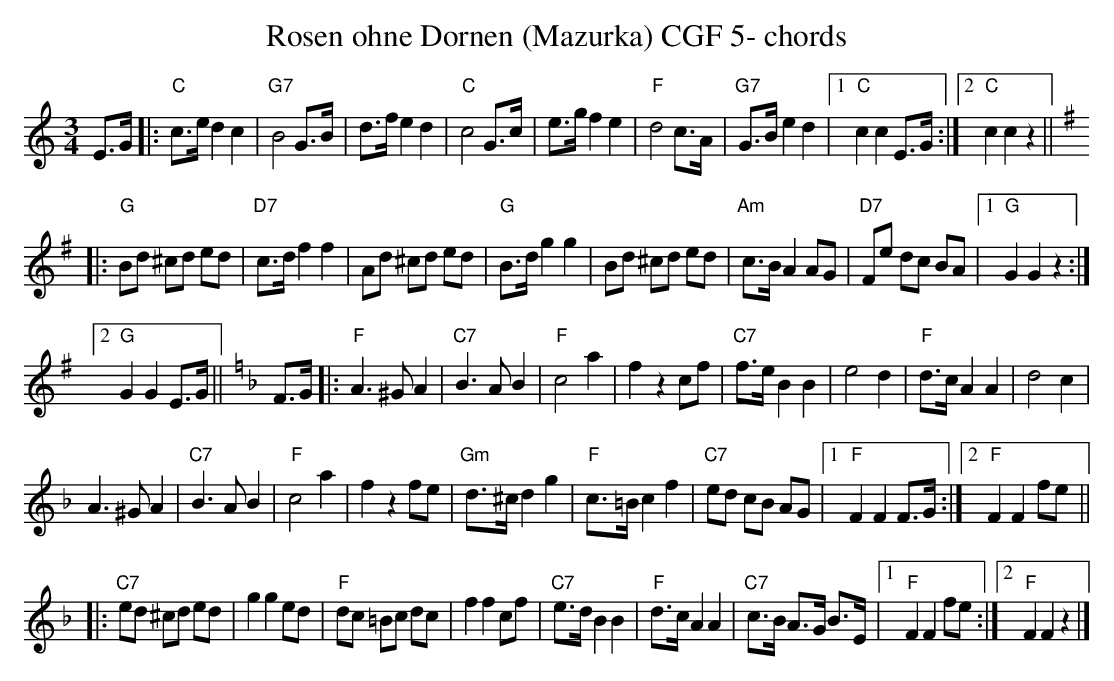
X:1
T:Rosen ohne Dornen (Mazurka) CGF 5- chords
M:3/4
L:1/8
K:Cmaj%%MIDI gchordon
E>G |: "C"c>e d2c2 | "G7"B4 G>B | d>f e2d2 | "C"c4 G>c | e>g f2e2 | "F"d4 c>A | "G7"G>B e2d2 |1 "C"c2c2 E>G :|2 "C"c2c2z2 || [K:Gmaj]
|: "G"Bd ^cd ed | "D7"c>d f2f2 | Ad ^cd ed | "G"B>d g2g2 | Bd ^cd ed | "Am"c>B A2 AG | "D7"Fe dc BA |1 "G"G2G2z2 :|2
"G"G2G2 E>G || [K:Fmaj] F>G |: "F"A3^G A2 | "C7"B3AB2 | "F"c4a2 | f2z2cf | "C7"f>e B2B2 | e4d2 | "F"d>c A2A2 | d4c2 |
A3^GA2 | "C7"B3AB2 | "F"c4a2 | f2z2fe | "Gm"d>^cd2g2 | "F"c>=Bc2f2 | "C7"ed cB AG |1 "F"F2F2 F>G :|2 "F"F2F2 fe ||
|: "C7"ed ^cd ed | g2g2 ed | "F"dc =Bc dc | f2f2 cf | "C7"e>d B2B2 | "F"d>c A2A2 | "C7"c>B A>G B>E |1 "F"F2F2 fe :|2 "F"F2F2 z2 |]
